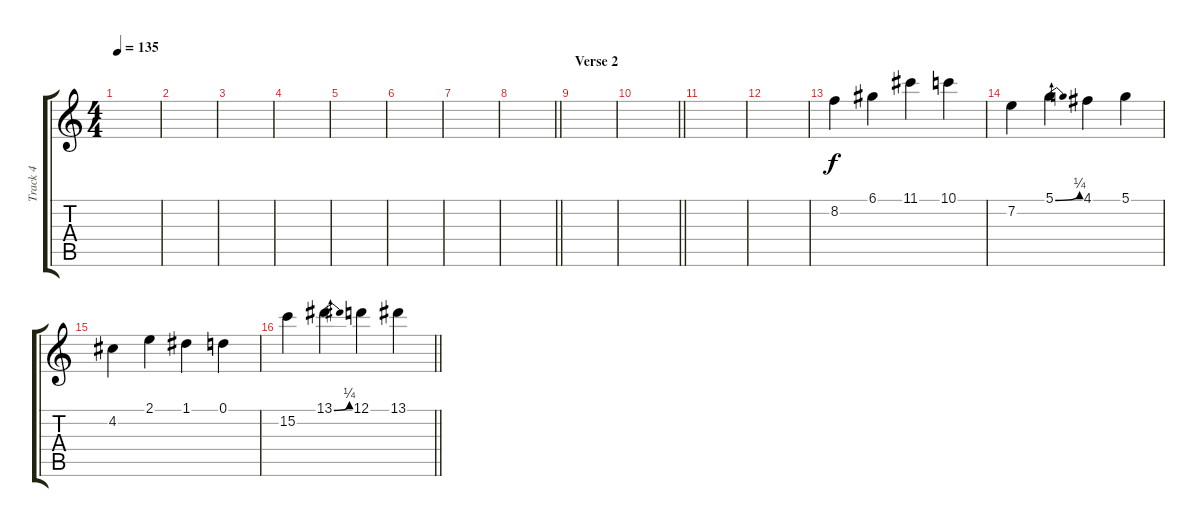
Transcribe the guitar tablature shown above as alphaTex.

\track ("Track 4" "Track 4") {instrument overdrivenguitar}
\staff {score tabs}
\tuning (D4 A3 F3 C3 G2 C2) {hide}
\ts (4 4)
\tempo 135
\clef g2
\ks c
|
|
|
|
|
|
|
\barLineRight lightlight
|
\section ("" "Verse 2")
|
\barLineRight lightlight
|
|
|
8.2.4{volume 13} 6.1.4 11.1.4 10.1.4 |
7.2.4 5.1{be (bend 0 0 60 1)}.4 4.1.4 5.1.4 |
4.2.4 2.1.4 1.1.4 0.1.4 |
\barLineRight lightlight
15.2.4 13.1{be (bend 0 0 60 1)}.4 12.1.4 13.1.4
